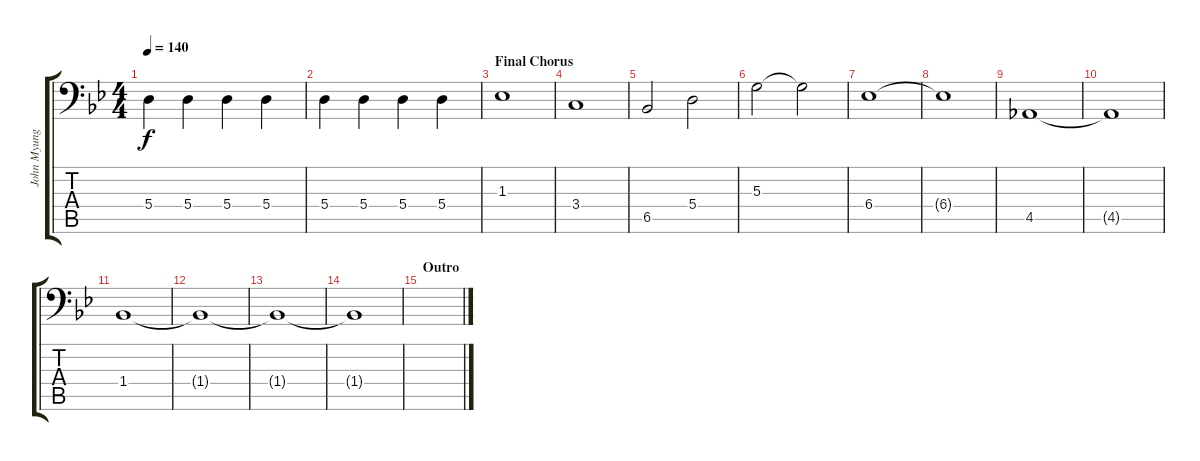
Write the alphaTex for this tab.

\track ("John Myung Bass" "John Myung") {instrument electricbassfinger}
\staff {score tabs}
\tuning (C3 G2 D2 A1 E1 B0) {hide}
\ts (4 4)
\tempo 140
\clef f4
\ks bb
5.4.4{dy f} 5.4.4 5.4.4 5.4.4 |
5.4.4 5.4.4 5.4.4 5.4.4 |
\section ("" "Final Chorus")
1.3.1 |
3.4.1 |
6.5.2 5.4.2 |
5.3.2 5.3{t}.2 |
6.4.1 |
6.4{t}.1 |
4.5.1 |
4.5{t}.1 |
1.4.1 |
1.4{t}.1 |
1.4{t}.1 |
1.4{t}.1 |
\section ("" "Outro")
